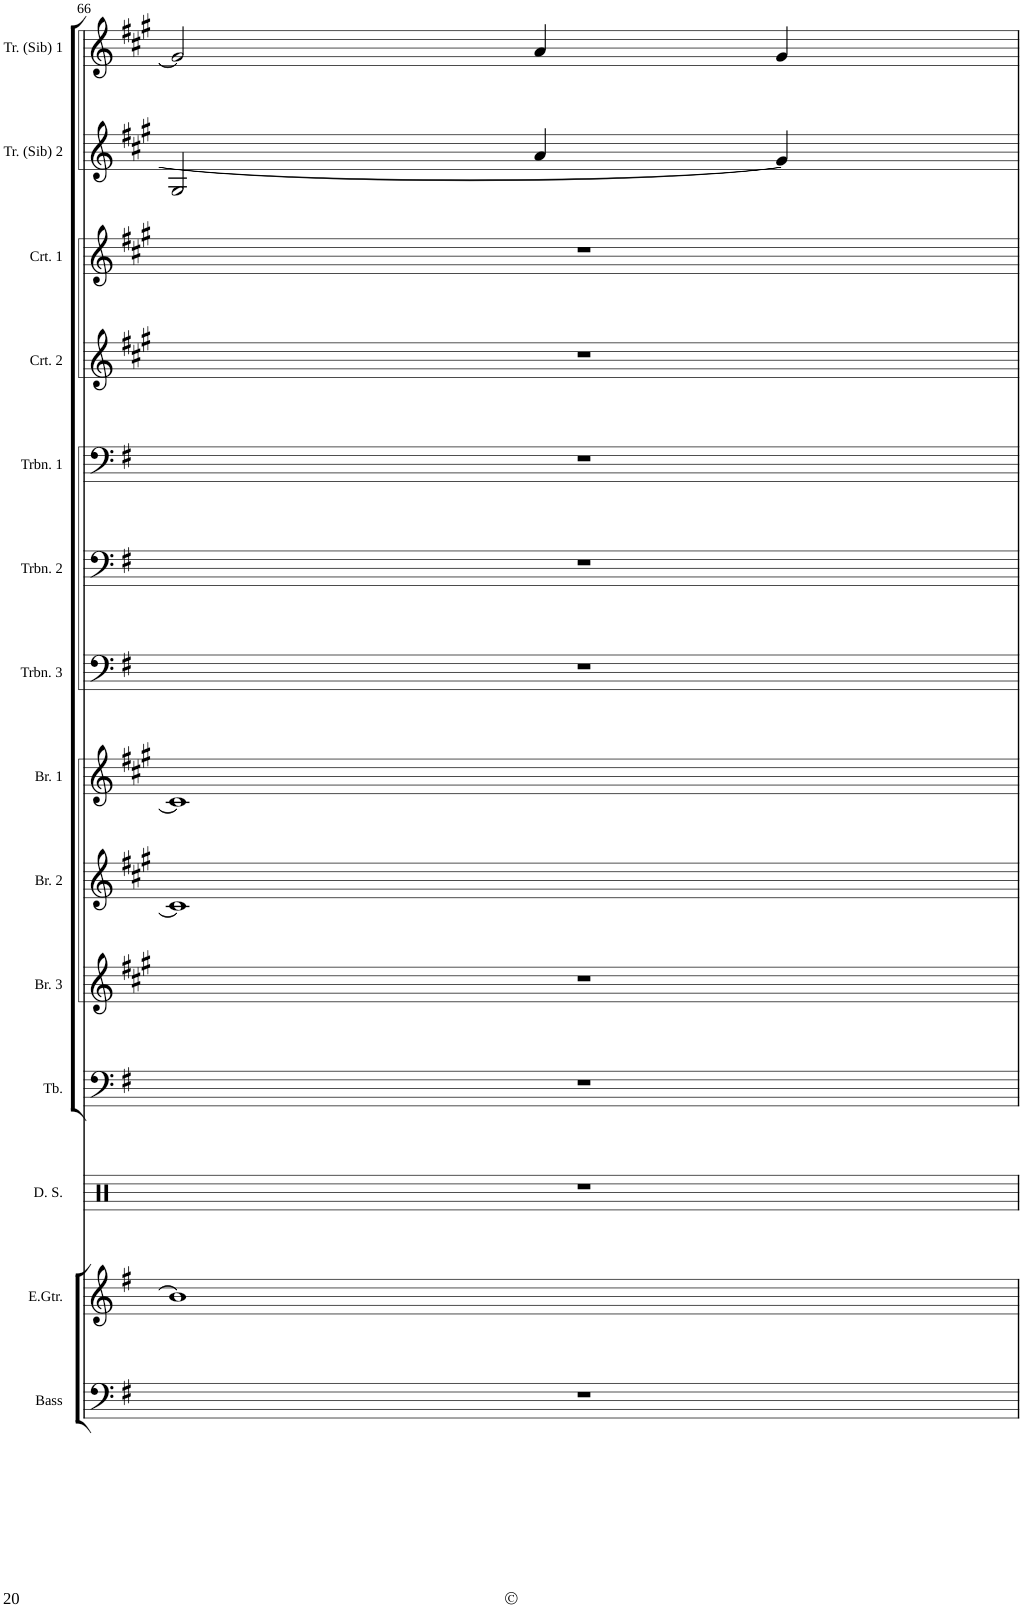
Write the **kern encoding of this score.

**kern	**kern	**kern	**kern	**kern	**kern	**kern	**kern	**kern	**kern	**kern	**kern	**kern	**kern
*part14	*part13	*part12	*part11	*part10	*part9	*part8	*part7	*part6	*part5	*part4	*part3	*part2	*part1
*staff14	*staff13	*staff12	*staff11	*staff10	*staff9	*staff8	*staff7	*staff6	*staff5	*staff4	*staff3	*staff2	*staff1
*I"Bass Guitar	*I"Electric Guitar	*I"Drum Set	*I"Tuba	*I"Baritono 3	*I"Baritono 2	*I"Baritono 1	*I"Trombone 3	*I"Trombone 2	*I"Trombone 1	*I"Cornetto 2	*I"Cornetto 1	*I"Tromba in Sib 2	*I"Tromba in Sib 1
*I'Bass	*I'E.Gtr.	*I'D. S.	*I'Tb.	*I'Br. 3	*I'Br. 2	*I'Br. 1	*I'Trbn. 3	*I'Trbn. 2	*I'Trbn. 1	*I'Crt. 2	*I'Crt. 1	*I'Tr. (Sib) 2	*I'Tr. (Sib) 1
!!LO:PB:g=z
*clefF4	*clefG2	*clefX	*clefF4	*clefG2	*clefG2	*clefG2	*clefF4	*clefF4	*clefF4	*clefG2	*clefG2	*clefG2	*clefG2
*Trd7c12	*Trd7c12	*	*	*Trd8c14	*Trd8c14	*Trd8c14	*	*	*	*Trd1c2	*Trd1c2	*Trd1c2	*Trd1c2
*k[f#]	*k[f#]	*k[f#]	*k[f#]	*k[f#c#g#]	*k[f#c#g#]	*k[f#c#g#]	*k[f#]	*k[f#]	*k[f#]	*k[f#c#g#]	*k[f#c#g#]	*k[f#c#g#]	*k[f#c#g#]
*M4/4	*M4/4	*M4/4	*M4/4	*M4/4	*M4/4	*M4/4	*M4/4	*M4/4	*M4/4	*M4/4	*M4/4	*M4/4	*M4/4
=66	=66	=66	=66	=66	=66	=66	=66	=66	=66	=66	=66	=66	=66
1r	1b]	1r	1r	1r	1c#]	1c#]	1r	1r	1r	1r	1r	2G#/	2g#/]
.	.	.	.	.	.	.	.	.	.	.	.	4a/	4a/
.	.	.	.	.	.	.	.	.	.	.	.	4g#/]	4g#/
=	=	=	=	=	=	=	=	=	=	=	=	=	=
*-	*-	*-	*-	*-	*-	*-	*-	*-	*-	*-	*-	*-	*-
